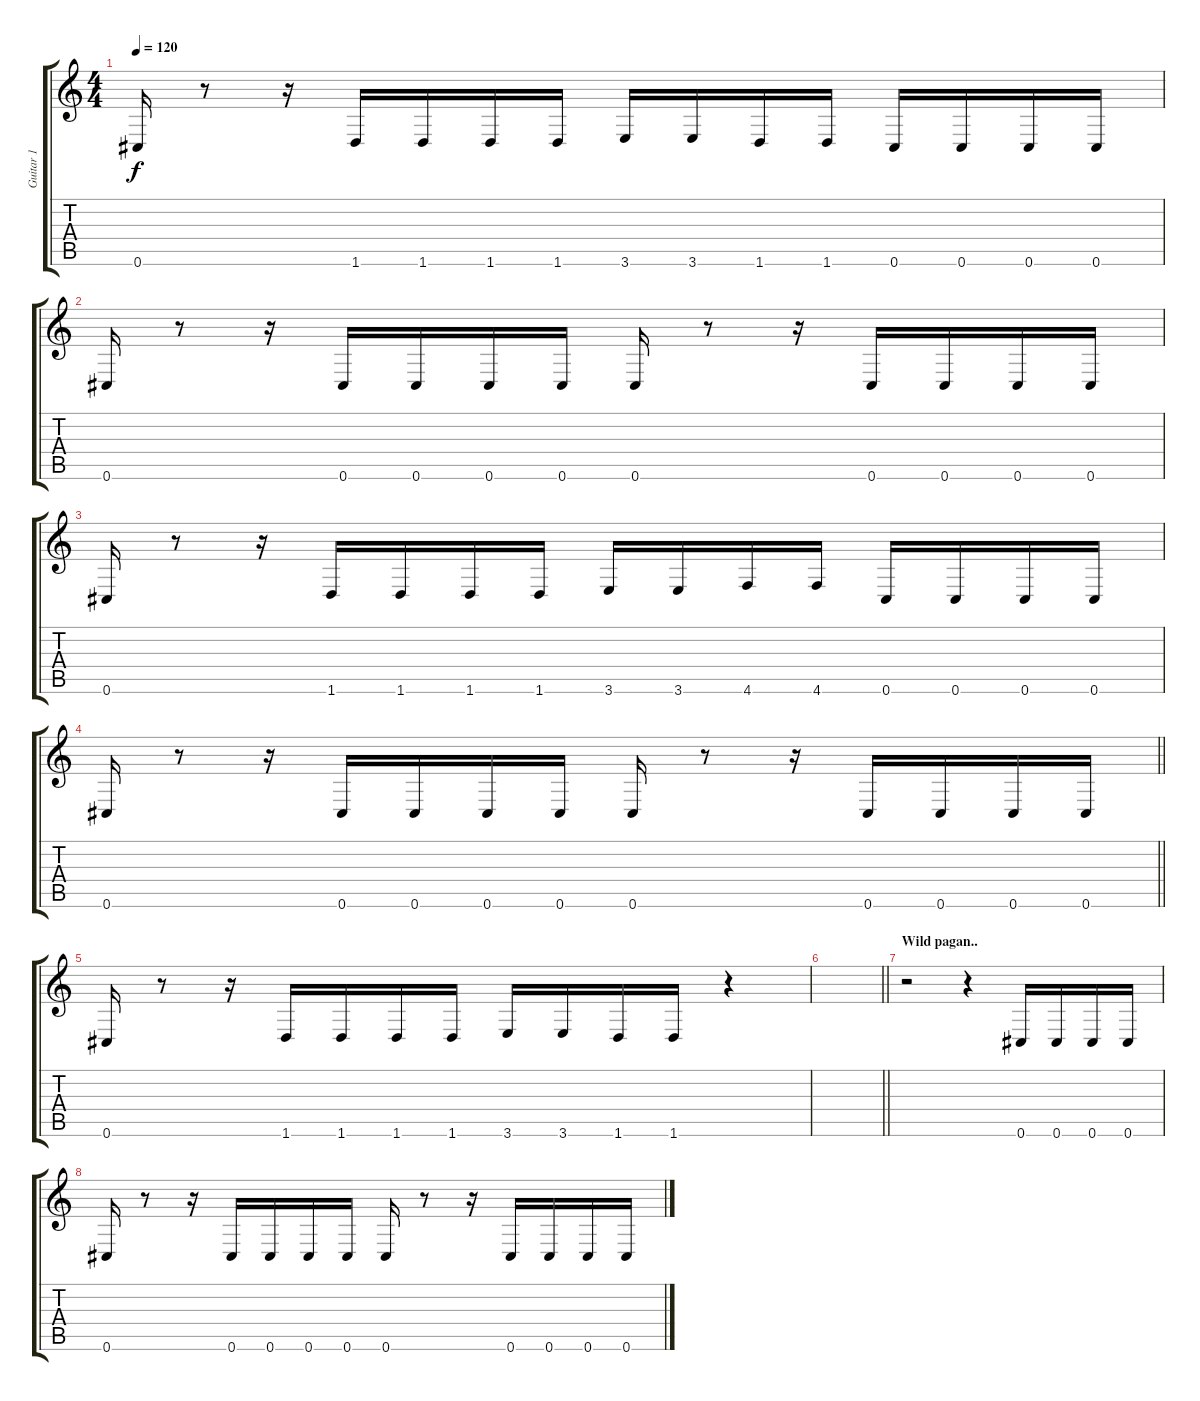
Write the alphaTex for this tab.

\track ("Guitar 1" "Guitar 1") {instrument distortionguitar}
\staff {score tabs}
\tuning (Db4 Ab3 E3 B2 Gb2 Db2) {hide}
\ts (4 4)
\tempo 120
\clef g2
\ks c
0.6.16{dy f} r.8 r.16 1.6.16 1.6.16 1.6.16 1.6.16 3.6.16 3.6.16 1.6.16 1.6.16 0.6.16 0.6.16 0.6.16 0.6.16 |
0.6.16 r.8 r.16 0.6.16 0.6.16 0.6.16 0.6.16 0.6.16 r.8 r.16 0.6.16 0.6.16 0.6.16 0.6.16 |
0.6.16 r.8 r.16 1.6.16 1.6.16 1.6.16 1.6.16 3.6.16 3.6.16 4.6.16 4.6.16 0.6.16 0.6.16 0.6.16 0.6.16 |
\barLineRight lightlight
0.6.16 r.8 r.16 0.6.16 0.6.16 0.6.16 0.6.16 0.6.16 r.8 r.16 0.6.16 0.6.16 0.6.16 0.6.16 |
\section ("" "")
0.6.16 r.8 r.16 1.6.16 1.6.16 1.6.16 1.6.16 3.6.16 3.6.16 1.6.16 1.6.16 r.4 |
\barLineRight lightlight
|
\section ("" "Wild pagan..")
r.2 r.4 0.6.16 0.6.16 0.6.16 0.6.16 |
0.6.16 r.8 r.16 0.6.16 0.6.16 0.6.16 0.6.16 0.6.16 r.8 r.16 0.6.16 0.6.16 0.6.16 0.6.16
